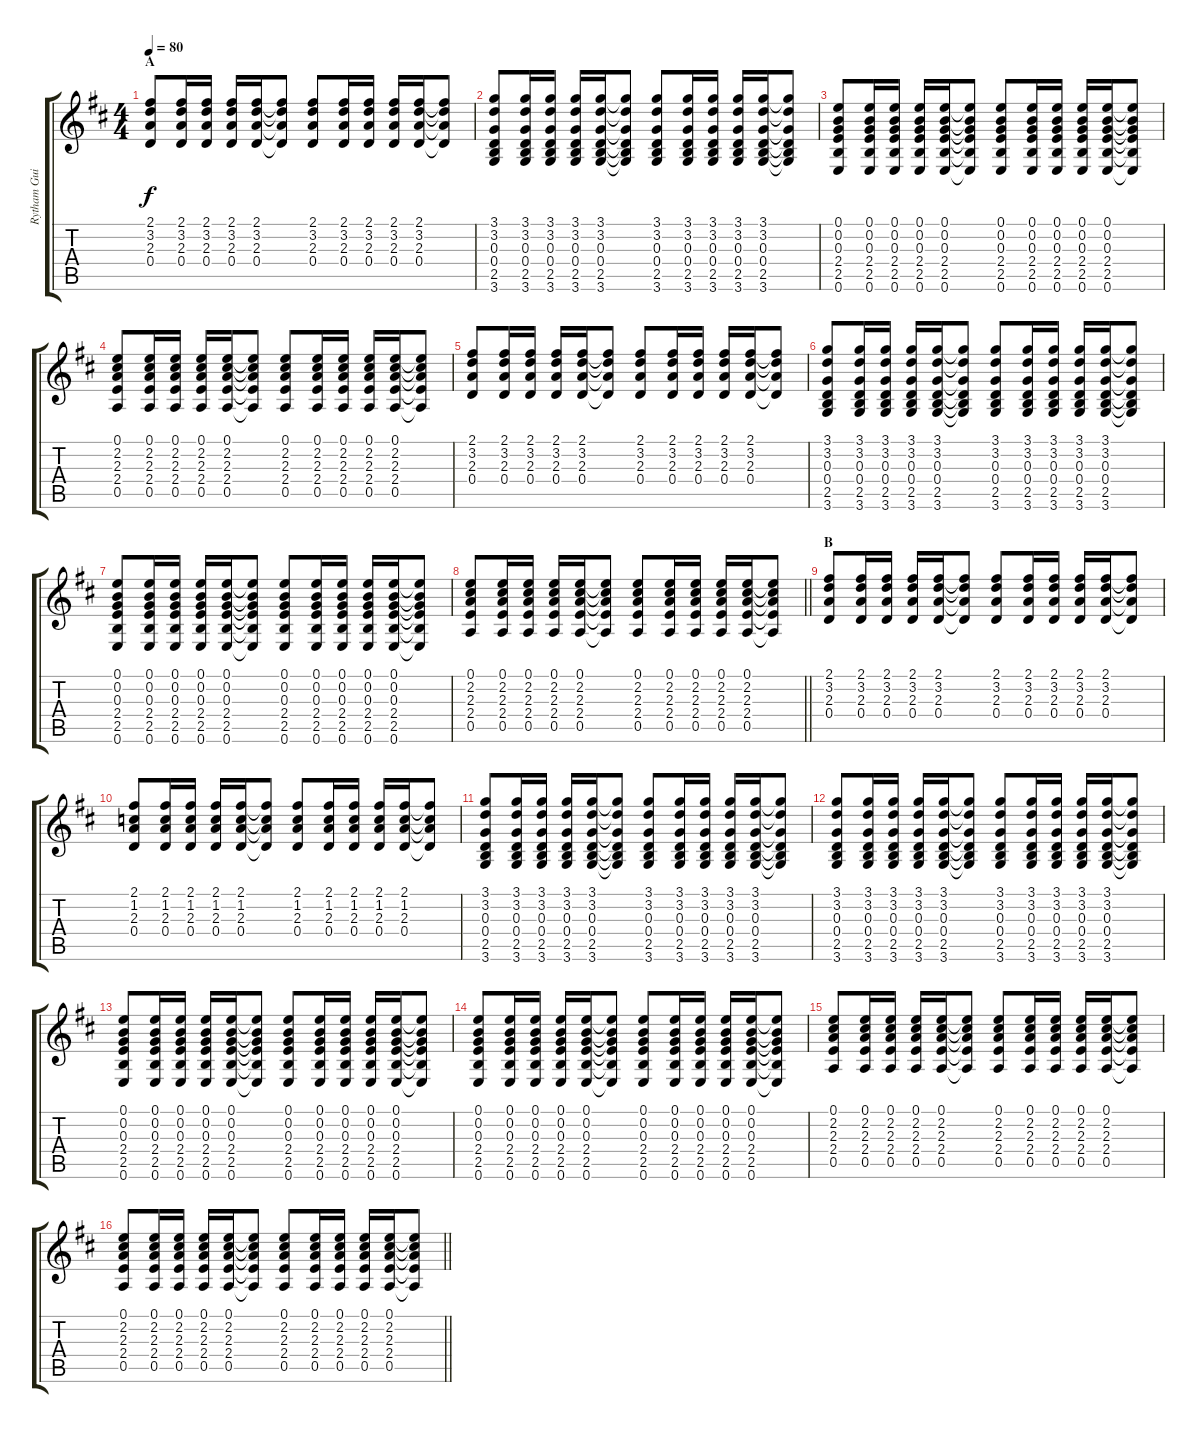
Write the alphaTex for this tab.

\track ("Rytham Guitar" "Rytham Gui") {instrument acousticguitarsteel}
\staff {score tabs}
\tuning (E4 B3 G3 D3 A2 E2) {hide}
\ts (4 4)
\section ("" "A")
\tempo 80
\clef g2
\ks d
(2.1 3.2 2.3 0.4).8{dy f} (2.1 3.2 2.3 0.4).16 (2.1 3.2 2.3 0.4).16 (2.1 3.2 2.3 0.4).16 (2.1 3.2 2.3 0.4).16 (2.1{t} 3.2{t} 2.3{t} 0.4{t}).8 (2.1 3.2 2.3 0.4).8 (2.1 3.2 2.3 0.4).16 (2.1 3.2 2.3 0.4).16 (2.1 3.2 2.3 0.4).16 (2.1 3.2 2.3 0.4).16 (2.1{t} 3.2{t} 2.3{t} 0.4{t}).8 |
(3.1 3.2 0.3 0.4 2.5 3.6).8 (3.1 3.2 0.3 0.4 2.5 3.6).16 (3.1 3.2 0.3 0.4 2.5 3.6).16 (3.1 3.2 0.3 0.4 2.5 3.6).16 (3.1 3.2 0.3 0.4 2.5 3.6).16 (3.1{t} 3.2{t} 0.3{t} 0.4{t} 2.5{t} 3.6{t}).8 (3.1 3.2 0.3 0.4 2.5 3.6).8 (3.1 3.2 0.3 0.4 2.5 3.6).16 (3.1 3.2 0.3 0.4 2.5 3.6).16 (3.1 3.2 0.3 0.4 2.5 3.6).16 (3.1 3.2 0.3 0.4 2.5 3.6).16 (3.1{t} 3.2{t} 0.3{t} 0.4{t} 2.5{t} 3.6{t}).8 |
(0.1 0.2 0.3 2.4 2.5 0.6).8 (0.1 0.2 0.3 2.4 2.5 0.6).16 (0.1 0.2 0.3 2.4 2.5 0.6).16 (0.1 0.2 0.3 2.4 2.5 0.6).16 (0.1 0.2 0.3 2.4 2.5 0.6).16 (0.1{t} 0.2{t} 0.3{t} 2.4{t} 2.5{t} 0.6{t}).8 (0.1 0.2 0.3 2.4 2.5 0.6).8 (0.1 0.2 0.3 2.4 2.5 0.6).16 (0.1 0.2 0.3 2.4 2.5 0.6).16 (0.1 0.2 0.3 2.4 2.5 0.6).16 (0.1 0.2 0.3 2.4 2.5 0.6).16 (0.1{t} 0.2{t} 0.3{t} 2.4{t} 2.5{t} 0.6{t}).8 |
(0.1 2.2 2.3 2.4 0.5).8 (0.1 2.2 2.3 2.4 0.5).16 (0.1 2.2 2.3 2.4 0.5).16 (0.1 2.2 2.3 2.4 0.5).16 (0.1 2.2 2.3 2.4 0.5).16 (0.1{t} 2.2{t} 2.3{t} 2.4{t} 0.5{t}).8 (0.1 2.2 2.3 2.4 0.5).8 (0.1 2.2 2.3 2.4 0.5).16 (0.1 2.2 2.3 2.4 0.5).16 (0.1 2.2 2.3 2.4 0.5).16 (0.1 2.2 2.3 2.4 0.5).16 (0.1{t} 2.2{t} 2.3{t} 2.4{t} 0.5{t}).8 |
(2.1 3.2 2.3 0.4).8 (2.1 3.2 2.3 0.4).16 (2.1 3.2 2.3 0.4).16 (2.1 3.2 2.3 0.4).16 (2.1 3.2 2.3 0.4).16 (2.1{t} 3.2{t} 2.3{t} 0.4{t}).8 (2.1 3.2 2.3 0.4).8 (2.1 3.2 2.3 0.4).16 (2.1 3.2 2.3 0.4).16 (2.1 3.2 2.3 0.4).16 (2.1 3.2 2.3 0.4).16 (2.1{t} 3.2{t} 2.3{t} 0.4{t}).8 |
(3.1 3.2 0.3 0.4 2.5 3.6).8 (3.1 3.2 0.3 0.4 2.5 3.6).16 (3.1 3.2 0.3 0.4 2.5 3.6).16 (3.1 3.2 0.3 0.4 2.5 3.6).16 (3.1 3.2 0.3 0.4 2.5 3.6).16 (3.1{t} 3.2{t} 0.3{t} 0.4{t} 2.5{t} 3.6{t}).8 (3.1 3.2 0.3 0.4 2.5 3.6).8 (3.1 3.2 0.3 0.4 2.5 3.6).16 (3.1 3.2 0.3 0.4 2.5 3.6).16 (3.1 3.2 0.3 0.4 2.5 3.6).16 (3.1 3.2 0.3 0.4 2.5 3.6).16 (3.1{t} 3.2{t} 0.3{t} 0.4{t} 2.5{t} 3.6{t}).8 |
(0.1 0.2 0.3 2.4 2.5 0.6).8 (0.1 0.2 0.3 2.4 2.5 0.6).16 (0.1 0.2 0.3 2.4 2.5 0.6).16 (0.1 0.2 0.3 2.4 2.5 0.6).16 (0.1 0.2 0.3 2.4 2.5 0.6).16 (0.1{t} 0.2{t} 0.3{t} 2.4{t} 2.5{t} 0.6{t}).8 (0.1 0.2 0.3 2.4 2.5 0.6).8 (0.1 0.2 0.3 2.4 2.5 0.6).16 (0.1 0.2 0.3 2.4 2.5 0.6).16 (0.1 0.2 0.3 2.4 2.5 0.6).16 (0.1 0.2 0.3 2.4 2.5 0.6).16 (0.1{t} 0.2{t} 0.3{t} 2.4{t} 2.5{t} 0.6{t}).8 |
\barLineRight lightlight
(0.1 2.2 2.3 2.4 0.5).8 (0.1 2.2 2.3 2.4 0.5).16 (0.1 2.2 2.3 2.4 0.5).16 (0.1 2.2 2.3 2.4 0.5).16 (0.1 2.2 2.3 2.4 0.5).16 (0.1{t} 2.2{t} 2.3{t} 2.4{t} 0.5{t}).8 (0.1 2.2 2.3 2.4 0.5).8 (0.1 2.2 2.3 2.4 0.5).16 (0.1 2.2 2.3 2.4 0.5).16 (0.1 2.2 2.3 2.4 0.5).16 (0.1 2.2 2.3 2.4 0.5).16 (0.1{t} 2.2{t} 2.3{t} 2.4{t} 0.5{t}).8 |
\section ("" "B")
(2.1 3.2 2.3 0.4).8 (2.1 3.2 2.3 0.4).16 (2.1 3.2 2.3 0.4).16 (2.1 3.2 2.3 0.4).16 (2.1 3.2 2.3 0.4).16 (2.1{t} 3.2{t} 2.3{t} 0.4{t}).8 (2.1 3.2 2.3 0.4).8 (2.1 3.2 2.3 0.4).16 (2.1 3.2 2.3 0.4).16 (2.1 3.2 2.3 0.4).16 (2.1 3.2 2.3 0.4).16 (2.1{t} 3.2{t} 2.3{t} 0.4{t}).8 |
(2.1 1.2 2.3 0.4).8 (2.1 1.2 2.3 0.4).16 (2.1 1.2 2.3 0.4).16 (2.1 1.2 2.3 0.4).16 (2.1 1.2 2.3 0.4).16 (2.1{t} 1.2{t} 2.3{t} 0.4{t}).8 (2.1 1.2 2.3 0.4).8 (2.1 1.2 2.3 0.4).16 (2.1 1.2 2.3 0.4).16 (2.1 1.2 2.3 0.4).16 (2.1 1.2 2.3 0.4).16 (2.1{t} 1.2{t} 2.3{t} 0.4{t}).8 |
(3.1 3.2 0.3 0.4 2.5 3.6).8 (3.1 3.2 0.3 0.4 2.5 3.6).16 (3.1 3.2 0.3 0.4 2.5 3.6).16 (3.1 3.2 0.3 0.4 2.5 3.6).16 (3.1 3.2 0.3 0.4 2.5 3.6).16 (3.1{t} 3.2{t} 0.3{t} 0.4{t} 2.5{t} 3.6{t}).8 (3.1 3.2 0.3 0.4 2.5 3.6).8 (3.1 3.2 0.3 0.4 2.5 3.6).16 (3.1 3.2 0.3 0.4 2.5 3.6).16 (3.1 3.2 0.3 0.4 2.5 3.6).16 (3.1 3.2 0.3 0.4 2.5 3.6).16 (3.1{t} 3.2{t} 0.3{t} 0.4{t} 2.5{t} 3.6{t}).8 |
(3.1 3.2 0.3 0.4 2.5 3.6).8 (3.1 3.2 0.3 0.4 2.5 3.6).16 (3.1 3.2 0.3 0.4 2.5 3.6).16 (3.1 3.2 0.3 0.4 2.5 3.6).16 (3.1 3.2 0.3 0.4 2.5 3.6).16 (3.1{t} 3.2{t} 0.3{t} 0.4{t} 2.5{t} 3.6{t}).8 (3.1 3.2 0.3 0.4 2.5 3.6).8 (3.1 3.2 0.3 0.4 2.5 3.6).16 (3.1 3.2 0.3 0.4 2.5 3.6).16 (3.1 3.2 0.3 0.4 2.5 3.6).16 (3.1 3.2 0.3 0.4 2.5 3.6).16 (3.1{t} 3.2{t} 0.3{t} 0.4{t} 2.5{t} 3.6{t}).8 |
(0.1 0.2 0.3 2.4 2.5 0.6).8 (0.1 0.2 0.3 2.4 2.5 0.6).16 (0.1 0.2 0.3 2.4 2.5 0.6).16 (0.1 0.2 0.3 2.4 2.5 0.6).16 (0.1 0.2 0.3 2.4 2.5 0.6).16 (0.1{t} 0.2{t} 0.3{t} 2.4{t} 2.5{t} 0.6{t}).8 (0.1 0.2 0.3 2.4 2.5 0.6).8 (0.1 0.2 0.3 2.4 2.5 0.6).16 (0.1 0.2 0.3 2.4 2.5 0.6).16 (0.1 0.2 0.3 2.4 2.5 0.6).16 (0.1 0.2 0.3 2.4 2.5 0.6).16 (0.1{t} 0.2{t} 0.3{t} 2.4{t} 2.5{t} 0.6{t}).8 |
(0.1 0.2 0.3 2.4 2.5 0.6).8 (0.1 0.2 0.3 2.4 2.5 0.6).16 (0.1 0.2 0.3 2.4 2.5 0.6).16 (0.1 0.2 0.3 2.4 2.5 0.6).16 (0.1 0.2 0.3 2.4 2.5 0.6).16 (0.1{t} 0.2{t} 0.3{t} 2.4{t} 2.5{t} 0.6{t}).8 (0.1 0.2 0.3 2.4 2.5 0.6).8 (0.1 0.2 0.3 2.4 2.5 0.6).16 (0.1 0.2 0.3 2.4 2.5 0.6).16 (0.1 0.2 0.3 2.4 2.5 0.6).16 (0.1 0.2 0.3 2.4 2.5 0.6).16 (0.1{t} 0.2{t} 0.3{t} 2.4{t} 2.5{t} 0.6{t}).8 |
(0.1 2.2 2.3 2.4 0.5).8 (0.1 2.2 2.3 2.4 0.5).16 (0.1 2.2 2.3 2.4 0.5).16 (0.1 2.2 2.3 2.4 0.5).16 (0.1 2.2 2.3 2.4 0.5).16 (0.1{t} 2.2{t} 2.3{t} 2.4{t} 0.5{t}).8 (0.1 2.2 2.3 2.4 0.5).8 (0.1 2.2 2.3 2.4 0.5).16 (0.1 2.2 2.3 2.4 0.5).16 (0.1 2.2 2.3 2.4 0.5).16 (0.1 2.2 2.3 2.4 0.5).16 (0.1{t} 2.2{t} 2.3{t} 2.4{t} 0.5{t}).8 |
\barLineRight lightlight
(0.1 2.2 2.3 2.4 0.5).8 (0.1 2.2 2.3 2.4 0.5).16 (0.1 2.2 2.3 2.4 0.5).16 (0.1 2.2 2.3 2.4 0.5).16 (0.1 2.2 2.3 2.4 0.5).16 (0.1{t} 2.2{t} 2.3{t} 2.4{t} 0.5{t}).8 (0.1 2.2 2.3 2.4 0.5).8 (0.1 2.2 2.3 2.4 0.5).16 (0.1 2.2 2.3 2.4 0.5).16 (0.1 2.2 2.3 2.4 0.5).16 (0.1 2.2 2.3 2.4 0.5).16 (0.1{t} 2.2{t} 2.3{t} 2.4{t} 0.5{t}).8
